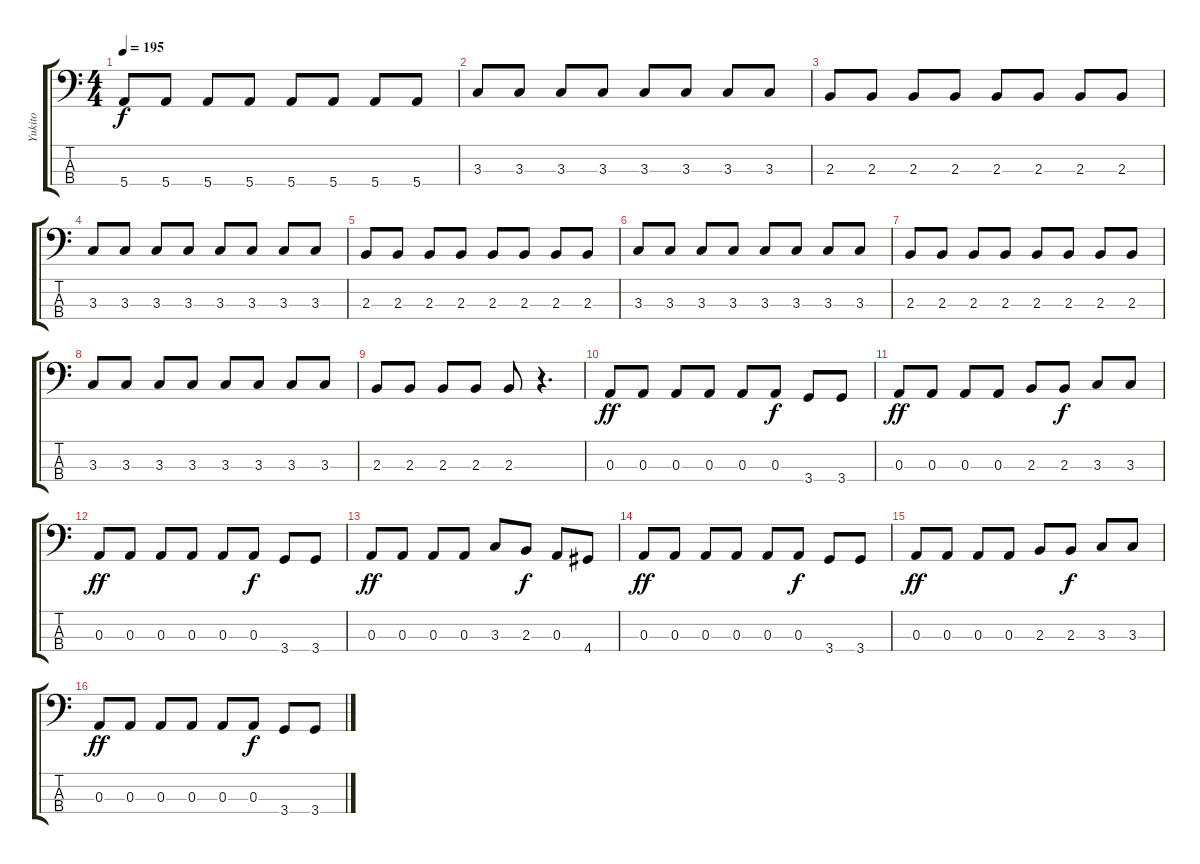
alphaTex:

\track ("Yukito" "Yukito") {instrument electricbassfinger}
\staff {score tabs}
\tuning (G2 D2 A1 E1) {hide}
\ts (4 4)
\tempo 195
\clef f4
\ks c
5.4.8{dy f} 5.4.8 5.4.8 5.4.8 5.4.8 5.4.8 5.4.8 5.4.8 |
3.3.8 3.3.8 3.3.8 3.3.8 3.3.8 3.3.8 3.3.8 3.3.8 |
2.3.8 2.3.8 2.3.8 2.3.8 2.3.8 2.3.8 2.3.8 2.3.8 |
3.3.8 3.3.8 3.3.8 3.3.8 3.3.8 3.3.8 3.3.8 3.3.8 |
2.3.8 2.3.8 2.3.8 2.3.8 2.3.8 2.3.8 2.3.8 2.3.8 |
3.3.8 3.3.8 3.3.8 3.3.8 3.3.8 3.3.8 3.3.8 3.3.8 |
2.3.8 2.3.8 2.3.8 2.3.8 2.3.8 2.3.8 2.3.8 2.3.8 |
3.3.8 3.3.8 3.3.8 3.3.8 3.3.8 3.3.8 3.3.8 3.3.8 |
2.3.8 2.3.8 2.3.8 2.3.8 2.3.8 r.4{d} |
0.3.8{dy ff} 0.3.8 0.3.8 0.3.8 0.3.8 0.3.8{dy f} 3.4.8 3.4.8 |
0.3.8{dy ff} 0.3.8 0.3.8 0.3.8 2.3.8 2.3.8{dy f} 3.3.8 3.3.8 |
0.3.8{dy ff} 0.3.8 0.3.8 0.3.8 0.3.8 0.3.8{dy f} 3.4.8 3.4.8 |
0.3.8{dy ff} 0.3.8 0.3.8 0.3.8 3.3.8 2.3.8{dy f} 0.3.8 4.4.8 |
0.3.8{dy ff} 0.3.8 0.3.8 0.3.8 0.3.8 0.3.8{dy f} 3.4.8 3.4.8 |
0.3.8{dy ff} 0.3.8 0.3.8 0.3.8 2.3.8 2.3.8{dy f} 3.3.8 3.3.8 |
0.3.8{dy ff} 0.3.8 0.3.8 0.3.8 0.3.8 0.3.8{dy f} 3.4.8 3.4.8
